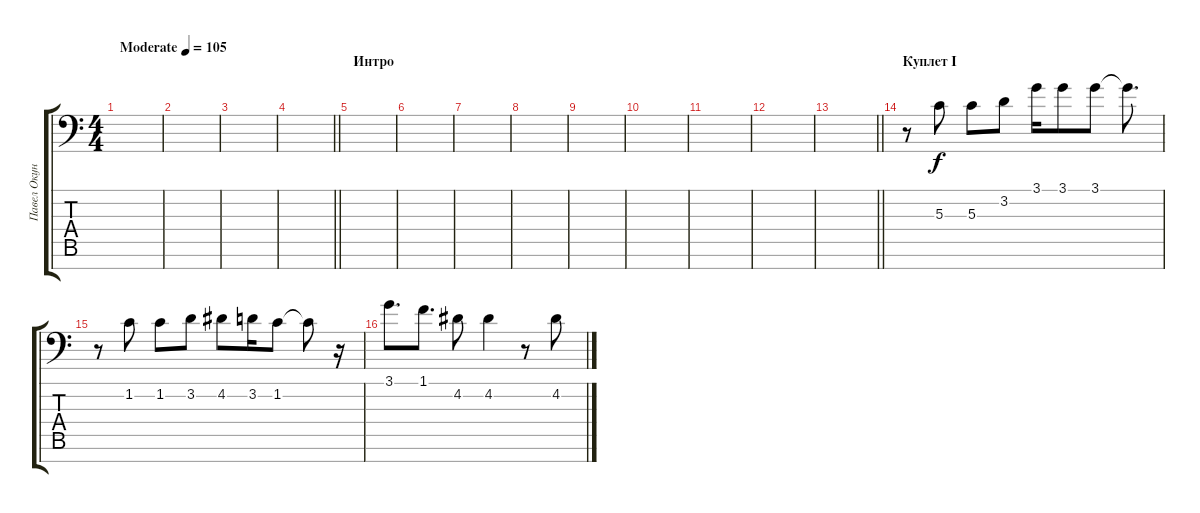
\track ("Павел Окунев" "Павел Окун") {instrument violin}
\staff {score tabs}
\tuning (E4 B3 G3 D3 A2 E2 C-1) {hide}
\ts (4 4)
\tempo (105 "Moderate")
\clef f4
\ks c
|
|
|
\barLineRight lightlight
|
\section ("" "Интро")
|
|
|
|
|
|
|
|
\barLineRight lightlight
|
\section ("" "Куплет I")
r.8 5.3.8 5.3.8 3.2.8 3.1.16 3.1.8 3.1.8 3.1{t}.8{d} |
r.8 1.2.8 1.2.8 3.2.8 4.2.8 3.2.16 1.2.8 1.2{t}.8 r.16 |
3.1.8{d} 1.1.8{d} 4.2.8 4.2.4 r.8 4.2.8
